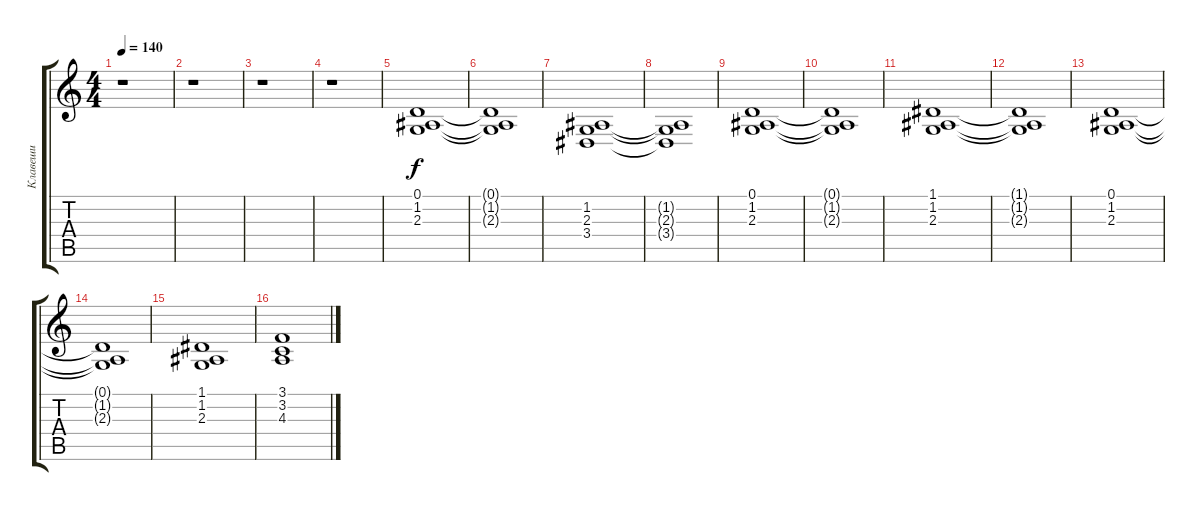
\track ("Клавеши " "Клавеши ") {instrument choiraahs}
\staff {score tabs}
\tuning (D4 A3 F3 C3 G2 D2) {hide}
\ts (4 4)
\tempo 140
\clef g2
\ks c
r.1{dy f} |
r.1 |
r.1 |
r.1 |
(0.1 1.2 2.3).1 |
(0.1{t} 1.2{t} 2.3{t}).1 |
(1.2 2.3 3.4).1 |
(1.2{t} 2.3{t} 3.4{t}).1 |
(0.1 1.2 2.3).1 |
(0.1{t} 1.2{t} 2.3{t}).1 |
(1.1 1.2 2.3).1 |
(1.1{t} 1.2{t} 2.3{t}).1 |
(0.1 1.2 2.3).1 |
(0.1{t} 1.2{t} 2.3{t}).1 |
(1.1 1.2 2.3).1 |
(3.1 3.2 4.3).1
